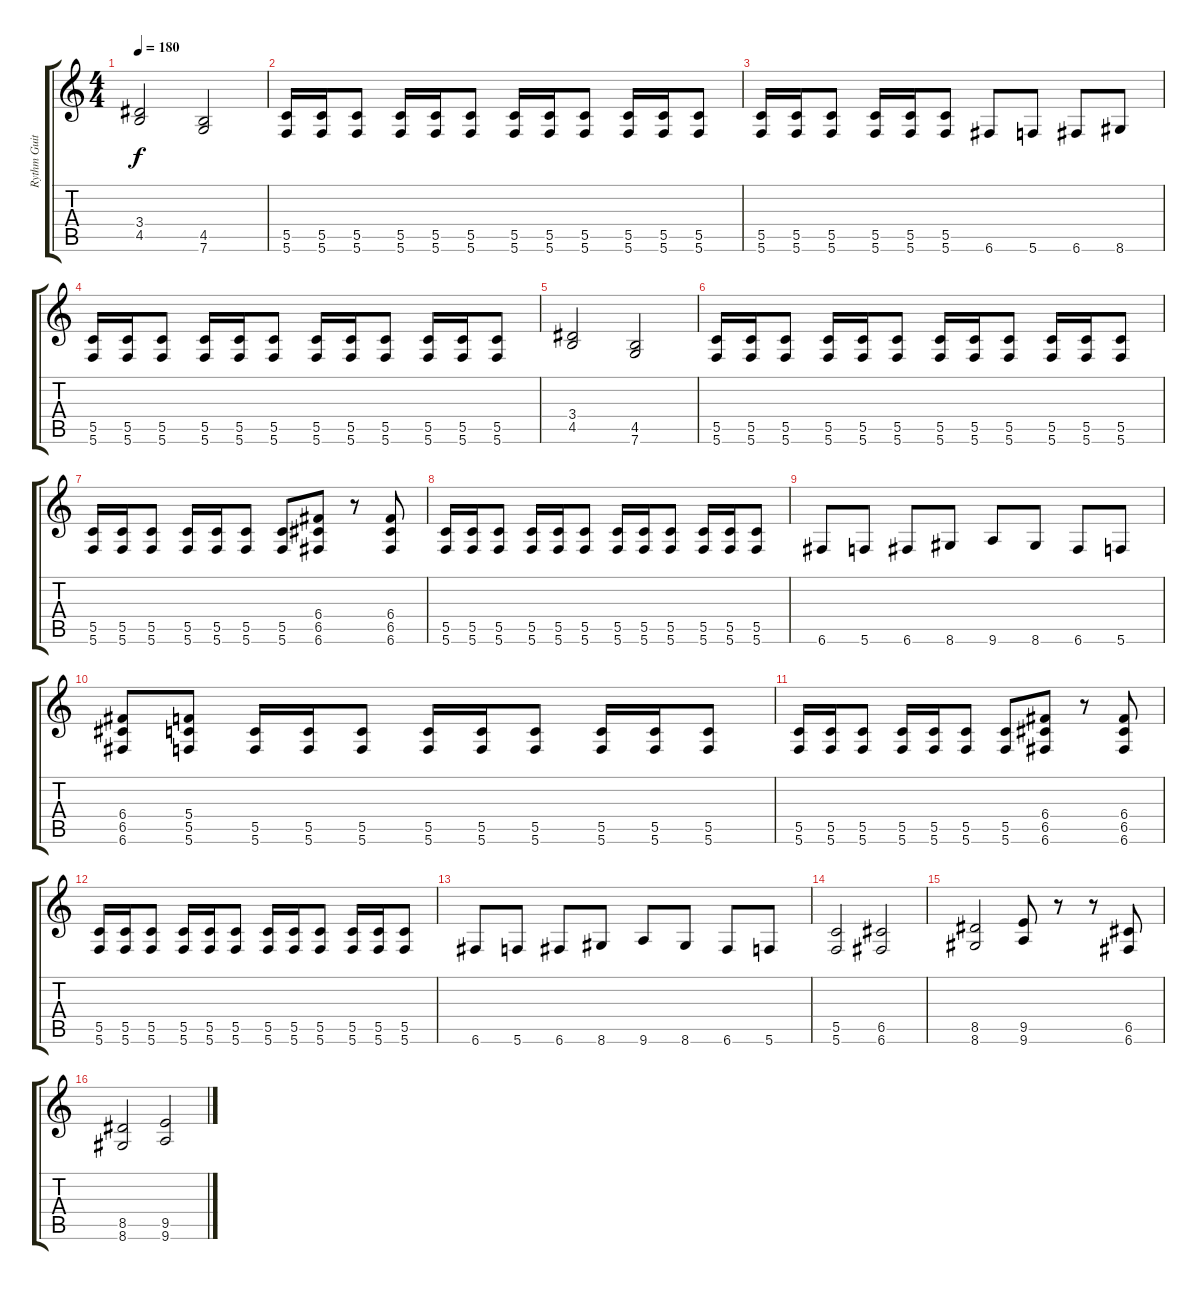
\track ("Rythm Guitar" "Rythm Guit") {instrument distortionguitar}
\staff {score tabs}
\tuning (D4 A3 F3 C3 G2 C2) {hide}
\ts (4 4)
\tempo 180
\clef g2
\ks c
(3.4 4.5).2{dy f} (4.5 7.6).2 |
(5.5 5.6).16 (5.5 5.6).16 (5.5 5.6).8 (5.5 5.6).16 (5.5 5.6).16 (5.5 5.6).8 (5.5 5.6).16 (5.5 5.6).16 (5.5 5.6).8 (5.5 5.6).16 (5.5 5.6).16 (5.5 5.6).8 |
(5.5 5.6).16 (5.5 5.6).16 (5.5 5.6).8 (5.5 5.6).16 (5.5 5.6).16 (5.5 5.6).8 6.6.8 5.6.8 6.6.8 8.6.8 |
(5.5 5.6).16 (5.5 5.6).16 (5.5 5.6).8 (5.5 5.6).16 (5.5 5.6).16 (5.5 5.6).8 (5.5 5.6).16 (5.5 5.6).16 (5.5 5.6).8 (5.5 5.6).16 (5.5 5.6).16 (5.5 5.6).8 |
(3.4 4.5).2 (4.5 7.6).2 |
(5.5 5.6).16 (5.5 5.6).16 (5.5 5.6).8 (5.5 5.6).16 (5.5 5.6).16 (5.5 5.6).8 (5.5 5.6).16 (5.5 5.6).16 (5.5 5.6).8 (5.5 5.6).16 (5.5 5.6).16 (5.5 5.6).8 |
(5.5 5.6).16 (5.5 5.6).16 (5.5 5.6).8 (5.5 5.6).16 (5.5 5.6).16 (5.5 5.6).8 (5.5 5.6).8 (6.4 6.5 6.6).8 r.8 (6.4 6.5 6.6).8 |
(5.5 5.6).16 (5.5 5.6).16 (5.5 5.6).8 (5.5 5.6).16 (5.5 5.6).16 (5.5 5.6).8 (5.5 5.6).16 (5.5 5.6).16 (5.5 5.6).8 (5.5 5.6).16 (5.5 5.6).16 (5.5 5.6).8 |
6.6.8 5.6.8 6.6.8 8.6.8 9.6.8 8.6.8 6.6.8 5.6.8 |
(6.4 6.5 6.6).8 (5.4 5.5 5.6).8 (5.5 5.6).16 (5.5 5.6).16 (5.5 5.6).8 (5.5 5.6).16 (5.5 5.6).16 (5.5 5.6).8 (5.5 5.6).16 (5.5 5.6).16 (5.5 5.6).8 |
(5.5 5.6).16 (5.5 5.6).16 (5.5 5.6).8 (5.5 5.6).16 (5.5 5.6).16 (5.5 5.6).8 (5.5 5.6).8 (6.4 6.5 6.6).8 r.8 (6.4 6.5 6.6).8 |
(5.5 5.6).16 (5.5 5.6).16 (5.5 5.6).8 (5.5 5.6).16 (5.5 5.6).16 (5.5 5.6).8 (5.5 5.6).16 (5.5 5.6).16 (5.5 5.6).8 (5.5 5.6).16 (5.5 5.6).16 (5.5 5.6).8 |
6.6.8 5.6.8 6.6.8 8.6.8 9.6.8 8.6.8 6.6.8 5.6.8 |
(5.5 5.6).2 (6.5 6.6).2 |
(8.5 8.6).2 (9.5 9.6).8 r.8 r.8 (6.5 6.6).8 |
(8.5 8.6).2 (9.5 9.6).2
